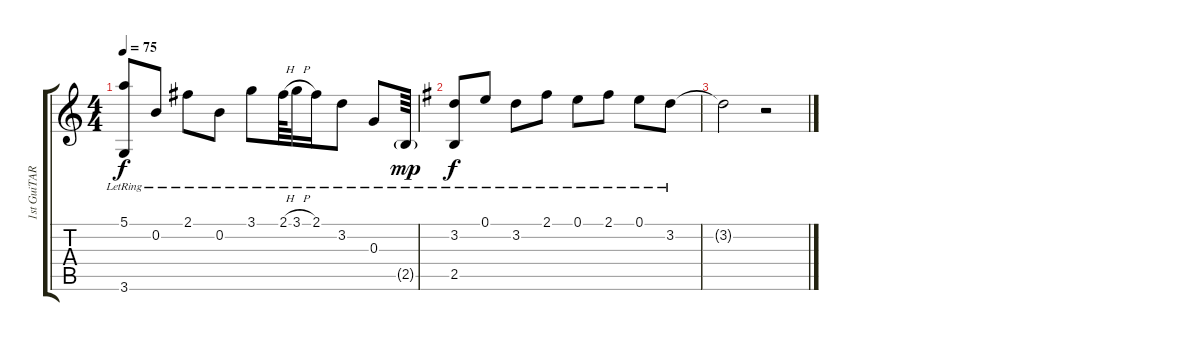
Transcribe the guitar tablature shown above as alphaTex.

\track ("1st GuiTAR" "1st GuiTAR") {instrument electricguitarclean}
\staff {score tabs}
\tuning (E4 B3 G3 D3 A2 E2) {hide}
\ts (4 4)
\tempo 75
\clef g2
\ks c
(5.1{lr} 3.6{lr}).8{dy f} 0.2{lr}.8 2.1{lr}.8 0.2{lr}.8 3.1{lr}.8 2.1{h lr}.64 3.1{h lr}.32 2.1{lr}.16 3.2{lr}.8 0.3{lr}.8 2.5{g lr}.64{dy mp} |
\ks eminor
(3.2{lr} 2.5{lr}).8{dy f} 0.1{lr}.8 3.2{lr}.8 2.1{lr}.8 0.1{lr}.8 2.1{lr}.8 0.1{lr}.8 3.2{lr}.8 |
3.2{t}.2 r.2
